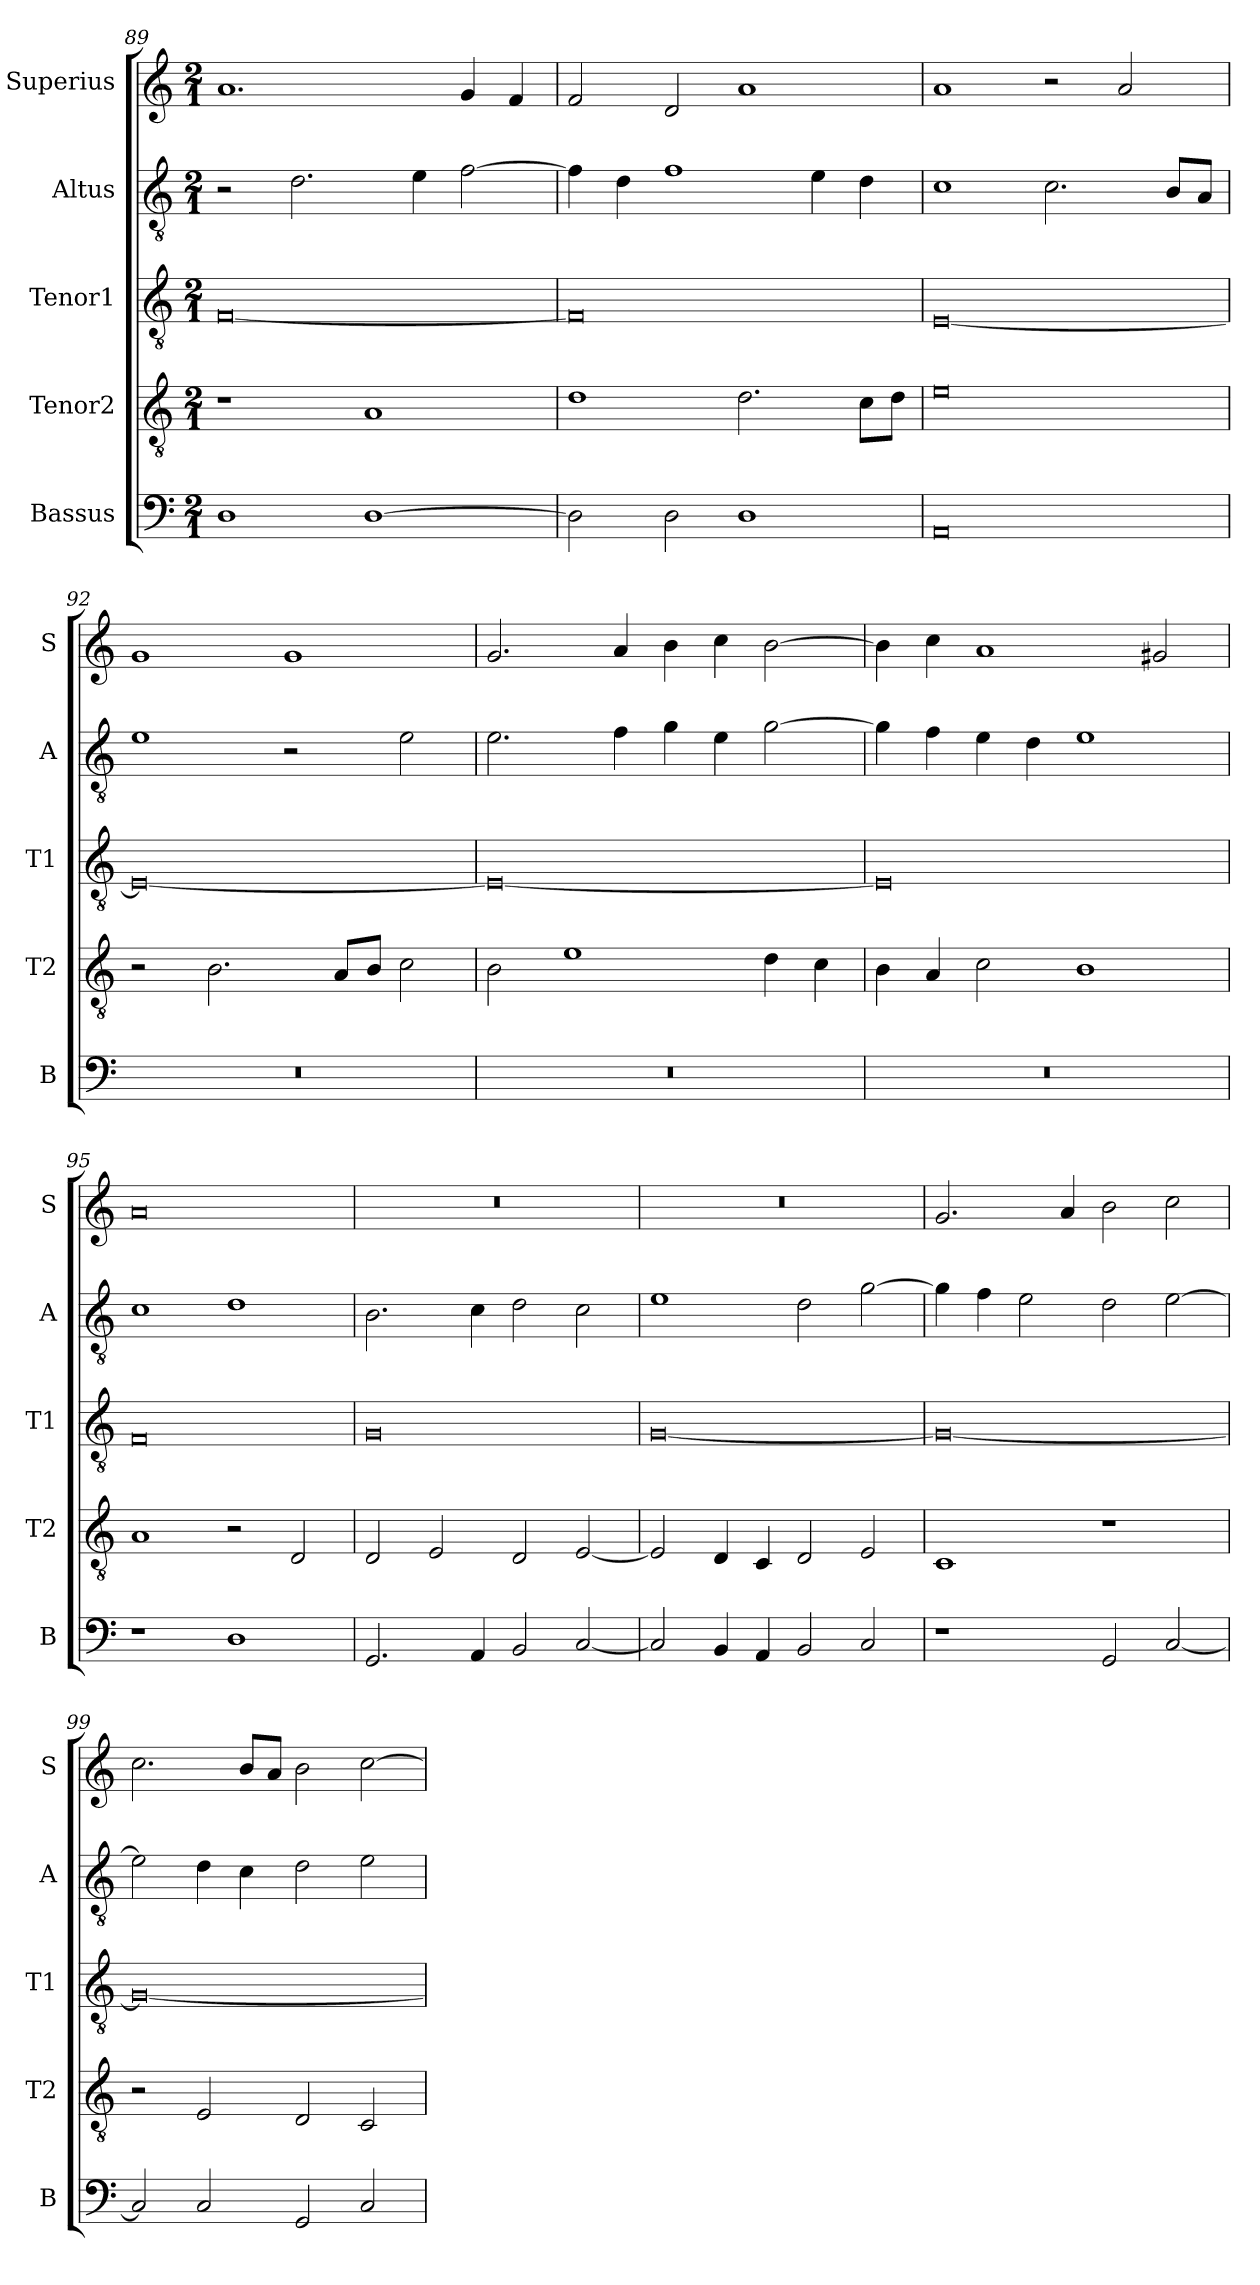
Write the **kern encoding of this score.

**kern	**kern	**kern	**kern	**kern
*part5	*part4	*part3	*part2	*part1
*staff5	*staff4	*staff3	*staff2	*staff1
*I"Bassus	*I"Tenor2	*I"Tenor1	*I"Altus	*I"Superius
*I'B	*I'T2	*I'T1	*I'A	*I'S
*clefF4	*clefGv2	*clefGv2	*clefGv2	*clefG2
*k[]	*k[]	*k[]	*k[]	*k[]
*M2/1	*M2/1	*M2/1	*M2/1	*M2/1
=89	=89	=89	=89	=89
1D	1r	[0F	2r	1.a
.	.	.	2.d\	.
[1D	1A	.	.	.
.	.	.	4e\	.
.	.	.	[2f\	4g/
.	.	.	.	4f/
=90	=90	=90	=90	=90
2D\]	1d	0F]	4f\]	2f/
.	.	.	4d\	.
2D\	.	.	1f	2d/
1D	2.d\	.	.	1a
.	.	.	4e\	.
.	8c\L	.	4d\	.
.	8d\J	.	.	.
=91	=91	=91	=91	=91
0AA	0e	[0E	1c	1a
.	.	.	2.c\	2r
.	.	.	.	2a/
.	.	.	8B/L	.
.	.	.	8A/J	.
=92	=92	=92	=92	=92
0r	2r	0E_	1e	1g
.	2.B\	.	.	.
.	.	.	2r	1g
.	8A/L	.	.	.
.	8B/J	.	.	.
.	2c\	.	2e\	.
=93	=93	=93	=93	=93
0r	2B\	0E_	2.e\	2.g/
.	1e	.	.	.
.	.	.	4f\	4a/
.	.	.	4g\	4b\
.	.	.	4e\	4cc\
.	4d\	.	[2g\	[2b\
.	4c\	.	.	.
=94	=94	=94	=94	=94
0r	4B\	0E]	4g\]	4b\]
.	4A/	.	4f\	4cc\
.	2c\	.	4e\	1a
.	.	.	4d\	.
.	1B	.	1e	.
.	.	.	.	2g#X/
=95	=95	=95	=95	=95
1r	1A	0F	1c	0a
1D	2r	.	1d	.
.	2D/	.	.	.
=96	=96	=96	=96	=96
2.GG/	2D/	0G	2.B\	0r
.	2E/	.	.	.
4AA/	.	.	4c\	.
2BB/	2D/	.	2d\	.
[2C/	[2E/	.	2c\	.
=97	=97	=97	=97	=97
2C/]	2E/]	[0G	1e	0r
4BB/	4D/	.	.	.
4AA/	4C/	.	.	.
2BB/	2D/	.	2d\	.
2C/	2E/	.	[2g\	.
=98	=98	=98	=98	=98
1r	1C	0G_	4g\]	2.g/
.	.	.	4f\	.
.	.	.	2e\	.
.	.	.	.	4a/
2GG/	1r	.	2d\	2b\
[2C/	.	.	[2e\	2cc\
=99	=99	=99	=99	=99
2C/]	2r	0G_	2e\]	2.cc\
2C/	2E/	.	4d\	.
.	.	.	4c\	8b/L
.	.	.	.	8a/J
2GG/	2D/	.	2d\	2b\
2C/	2C/	.	2e\	[2cc\
=	=	=	=	=
*-	*-	*-	*-	*-
